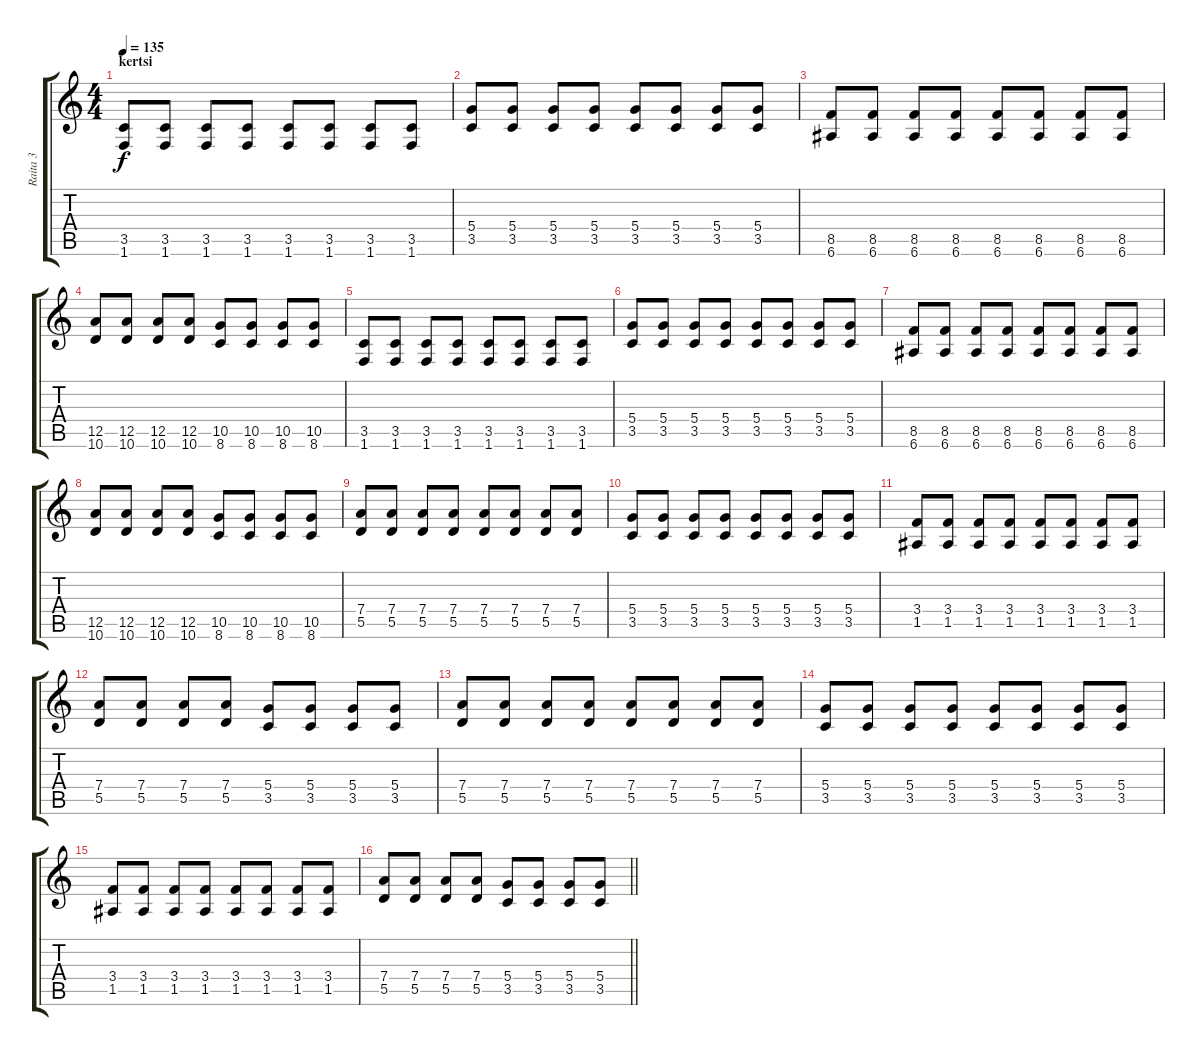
\track ("Raita 3" "Raita 3") {instrument distortionguitar}
\staff {score tabs}
\tuning (E4 B3 G3 D3 A2 E2) {hide}
\ts (4 4)
\section ("" "kertsi")
\tempo 135
\clef g2
\ks c
(3.5 1.6).8{dy f} (3.5 1.6).8 (3.5 1.6).8 (3.5 1.6).8 (3.5 1.6).8 (3.5 1.6).8 (3.5 1.6).8 (3.5 1.6).8 |
(5.4 3.5).8 (5.4 3.5).8 (5.4 3.5).8 (5.4 3.5).8 (5.4 3.5).8 (5.4 3.5).8 (5.4 3.5).8 (5.4 3.5).8 |
(8.5 6.6).8 (8.5 6.6).8 (8.5 6.6).8 (8.5 6.6).8 (8.5 6.6).8 (8.5 6.6).8 (8.5 6.6).8 (8.5 6.6).8 |
(12.5 10.6).8 (12.5 10.6).8 (12.5 10.6).8 (12.5 10.6).8 (10.5 8.6).8 (10.5 8.6).8 (10.5 8.6).8 (10.5 8.6).8 |
(3.5 1.6).8 (3.5 1.6).8 (3.5 1.6).8 (3.5 1.6).8 (3.5 1.6).8 (3.5 1.6).8 (3.5 1.6).8 (3.5 1.6).8 |
(5.4 3.5).8 (5.4 3.5).8 (5.4 3.5).8 (5.4 3.5).8 (5.4 3.5).8 (5.4 3.5).8 (5.4 3.5).8 (5.4 3.5).8 |
(8.5 6.6).8 (8.5 6.6).8 (8.5 6.6).8 (8.5 6.6).8 (8.5 6.6).8 (8.5 6.6).8 (8.5 6.6).8 (8.5 6.6).8 |
(12.5 10.6).8 (12.5 10.6).8 (12.5 10.6).8 (12.5 10.6).8 (10.5 8.6).8 (10.5 8.6).8 (10.5 8.6).8 (10.5 8.6).8 |
(7.4 5.5).8 (7.4 5.5).8 (7.4 5.5).8 (7.4 5.5).8 (7.4 5.5).8 (7.4 5.5).8 (7.4 5.5).8 (7.4 5.5).8 |
(5.4 3.5).8 (5.4 3.5).8 (5.4 3.5).8 (5.4 3.5).8 (5.4 3.5).8 (5.4 3.5).8 (5.4 3.5).8 (5.4 3.5).8 |
(3.4 1.5).8 (3.4 1.5).8 (3.4 1.5).8 (3.4 1.5).8 (3.4 1.5).8 (3.4 1.5).8 (3.4 1.5).8 (3.4 1.5).8 |
(7.4 5.5).8 (7.4 5.5).8 (7.4 5.5).8 (7.4 5.5).8 (5.4 3.5).8 (5.4 3.5).8 (5.4 3.5).8 (5.4 3.5).8 |
(7.4 5.5).8 (7.4 5.5).8 (7.4 5.5).8 (7.4 5.5).8 (7.4 5.5).8 (7.4 5.5).8 (7.4 5.5).8 (7.4 5.5).8 |
(5.4 3.5).8 (5.4 3.5).8 (5.4 3.5).8 (5.4 3.5).8 (5.4 3.5).8 (5.4 3.5).8 (5.4 3.5).8 (5.4 3.5).8 |
(3.4 1.5).8 (3.4 1.5).8 (3.4 1.5).8 (3.4 1.5).8 (3.4 1.5).8 (3.4 1.5).8 (3.4 1.5).8 (3.4 1.5).8 |
\barLineRight lightlight
(7.4 5.5).8 (7.4 5.5).8 (7.4 5.5).8 (7.4 5.5).8 (5.4 3.5).8 (5.4 3.5).8 (5.4 3.5).8 (5.4 3.5).8
